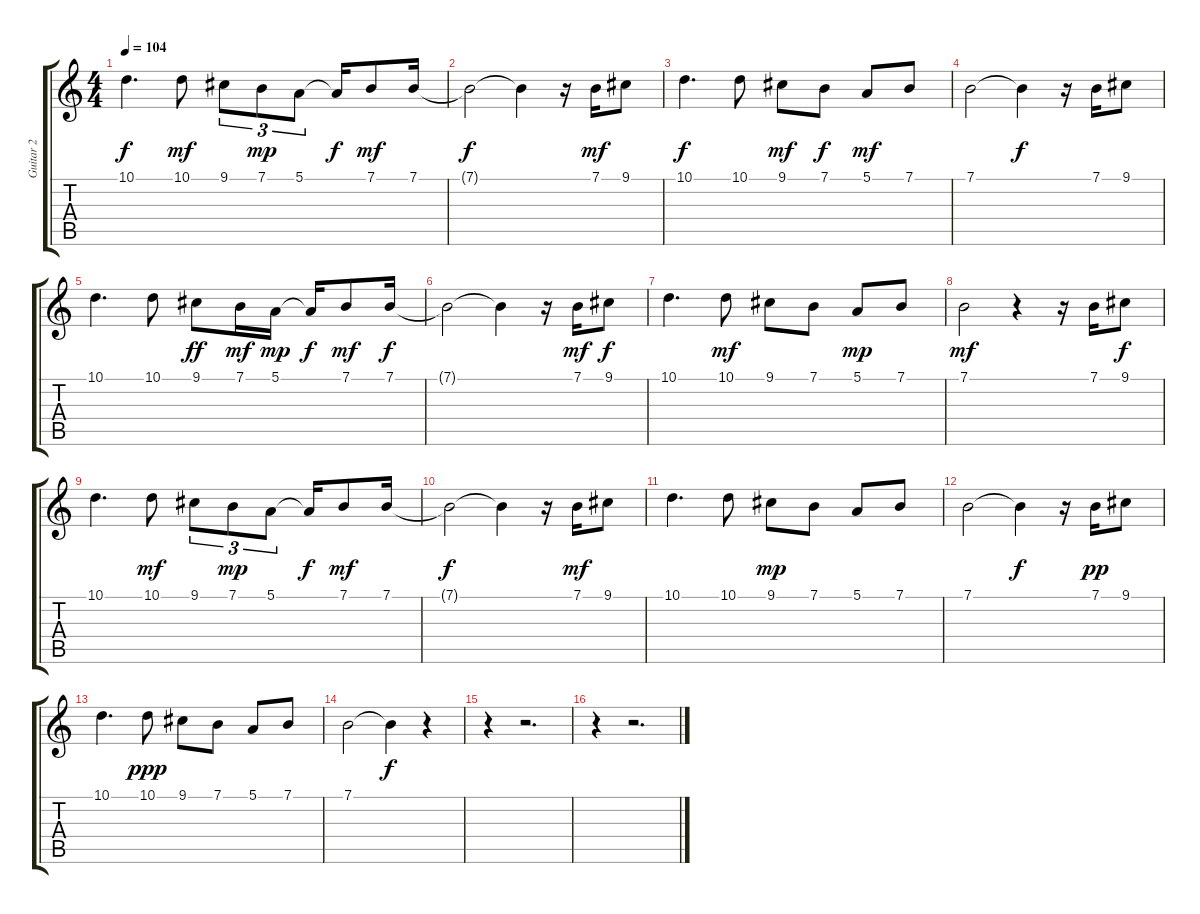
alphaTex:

\track ("Guitar 2" "Guitar 2") {instrument recorder}
\staff {score tabs}
\tuning (E4 B3 G3 D3 A2 E2) {hide}
\ts (4 4)
\tempo 104
\clef g2
\ks c
10.1.4{d dy f} 10.1.8{dy mf} 9.1.8{tu (3 2)} 7.1.8{tu (3 2) dy mp} 5.1.8{tu (3 2)} 5.1{t}.16{dy f} 7.1.8{dy mf} 7.1.16 |
7.1{t}.2{dy f} 7.1{t}.4 r.16 7.1.16{dy mf} 9.1.8 |
10.1.4{d dy f} 10.1.8 9.1.8{dy mf} 7.1.8{dy f} 5.1.8{dy mf} 7.1.8 |
7.1.2 7.1{t}.4{dy f} r.16 7.1.16 9.1.8 |
10.1.4{d} 10.1.8 9.1.8{dy ff} 7.1.16{dy mf} 5.1.16{dy mp} 5.1{t}.16{dy f} 7.1.8{dy mf} 7.1.16{dy f} |
7.1{t}.2 7.1{t}.4 r.16 7.1.16{dy mf} 9.1.8{dy f} |
10.1.4{d} 10.1.8{dy mf} 9.1.8 7.1.8 5.1.8{dy mp} 7.1.8 |
7.1.2{dy mf} r.4 r.16 7.1.16 9.1.8{dy f} |
10.1.4{d} 10.1.8{dy mf} 9.1.8{tu (3 2)} 7.1.8{tu (3 2) dy mp} 5.1.8{tu (3 2)} 5.1{t}.16{dy f} 7.1.8{dy mf} 7.1.16 |
7.1{t}.2{dy f} 7.1{t}.4 r.16 7.1.16{dy mf} 9.1.8 |
10.1.4{d} 10.1.8 9.1.8{dy mp} 7.1.8 5.1.8 7.1.8 |
7.1.2 7.1{t}.4{dy f} r.16 7.1.16{dy pp} 9.1.8 |
10.1.4{d} 10.1.8{dy ppp} 9.1.8 7.1.8 5.1.8 7.1.8 |
7.1.2 7.1{t}.4{dy f} r.4 |
r.4 r.2{d} |
r.4 r.2{d}
